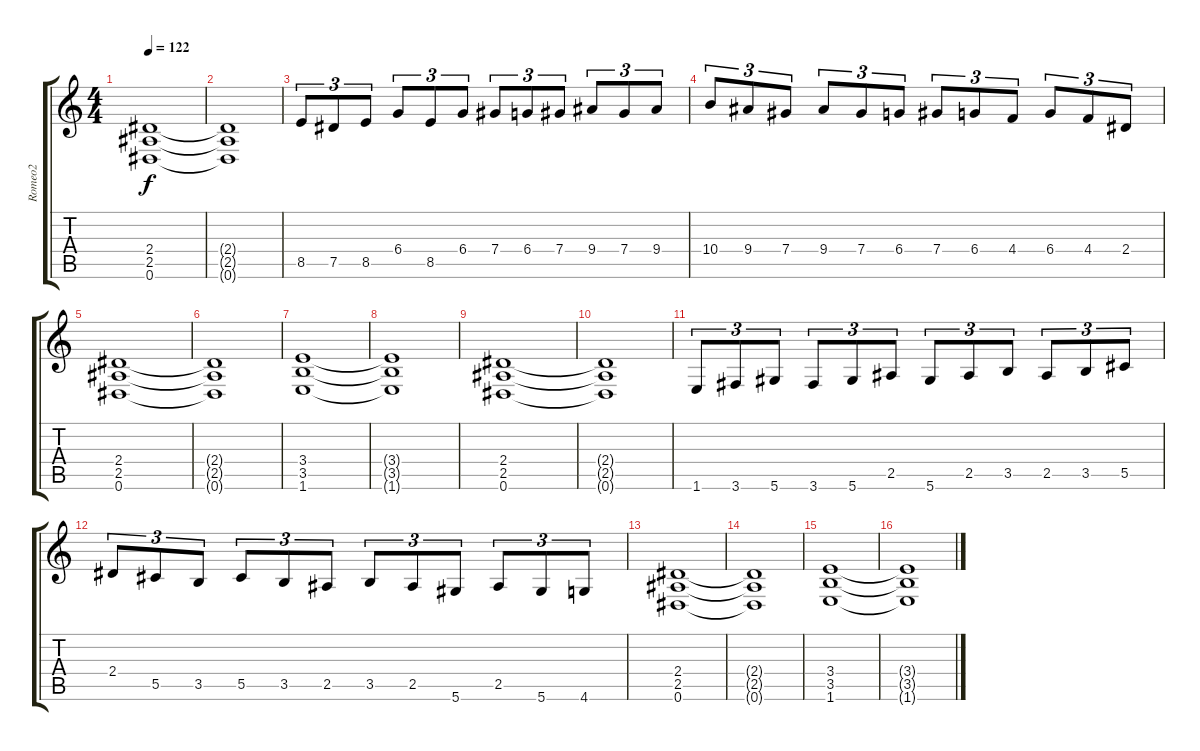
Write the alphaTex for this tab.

\track ("Romeo2" "Romeo2") {instrument distortionguitar}
\staff {score tabs}
\tuning (Eb4 Bb3 Gb3 Db3 Ab2 Eb2) {hide}
\ts (4 4)
\tempo 122
\clef g2
\ks c
(2.4 2.5 0.6).1{dy f} |
(2.4{t} 2.5{t} 0.6{t}).1 |
8.5.8{tu (3 2)} 7.5.8{tu (3 2)} 8.5.8{tu (3 2)} 6.4.8{tu (3 2)} 8.5.8{tu (3 2)} 6.4.8{tu (3 2)} 7.4.8{tu (3 2)} 6.4.8{tu (3 2)} 7.4.8{tu (3 2)} 9.4.8{tu (3 2)} 7.4.8{tu (3 2)} 9.4.8{tu (3 2)} |
10.4.8{tu (3 2)} 9.4.8{tu (3 2)} 7.4.8{tu (3 2)} 9.4.8{tu (3 2)} 7.4.8{tu (3 2)} 6.4.8{tu (3 2)} 7.4.8{tu (3 2)} 6.4.8{tu (3 2)} 4.4.8{tu (3 2)} 6.4.8{tu (3 2)} 4.4.8{tu (3 2)} 2.4.8{tu (3 2)} |
(2.4 2.5 0.6).1 |
(2.4{t} 2.5{t} 0.6{t}).1 |
(3.4 3.5 1.6).1 |
(3.4{t} 3.5{t} 1.6{t}).1 |
(2.4 2.5 0.6).1 |
(2.4{t} 2.5{t} 0.6{t}).1 |
1.6.8{tu (3 2)} 3.6.8{tu (3 2)} 5.6.8{tu (3 2)} 3.6.8{tu (3 2)} 5.6.8{tu (3 2)} 2.5.8{tu (3 2)} 5.6.8{tu (3 2)} 2.5.8{tu (3 2)} 3.5.8{tu (3 2)} 2.5.8{tu (3 2)} 3.5.8{tu (3 2)} 5.5.8{tu (3 2)} |
2.4.8{tu (3 2)} 5.5.8{tu (3 2)} 3.5.8{tu (3 2)} 5.5.8{tu (3 2)} 3.5.8{tu (3 2)} 2.5.8{tu (3 2)} 3.5.8{tu (3 2)} 2.5.8{tu (3 2)} 5.6.8{tu (3 2)} 2.5.8{tu (3 2)} 5.6.8{tu (3 2)} 4.6.8{tu (3 2)} |
(2.4 2.5 0.6).1 |
(2.4{t} 2.5{t} 0.6{t}).1 |
(3.4 3.5 1.6).1 |
(3.4{t} 3.5{t} 1.6{t}).1
